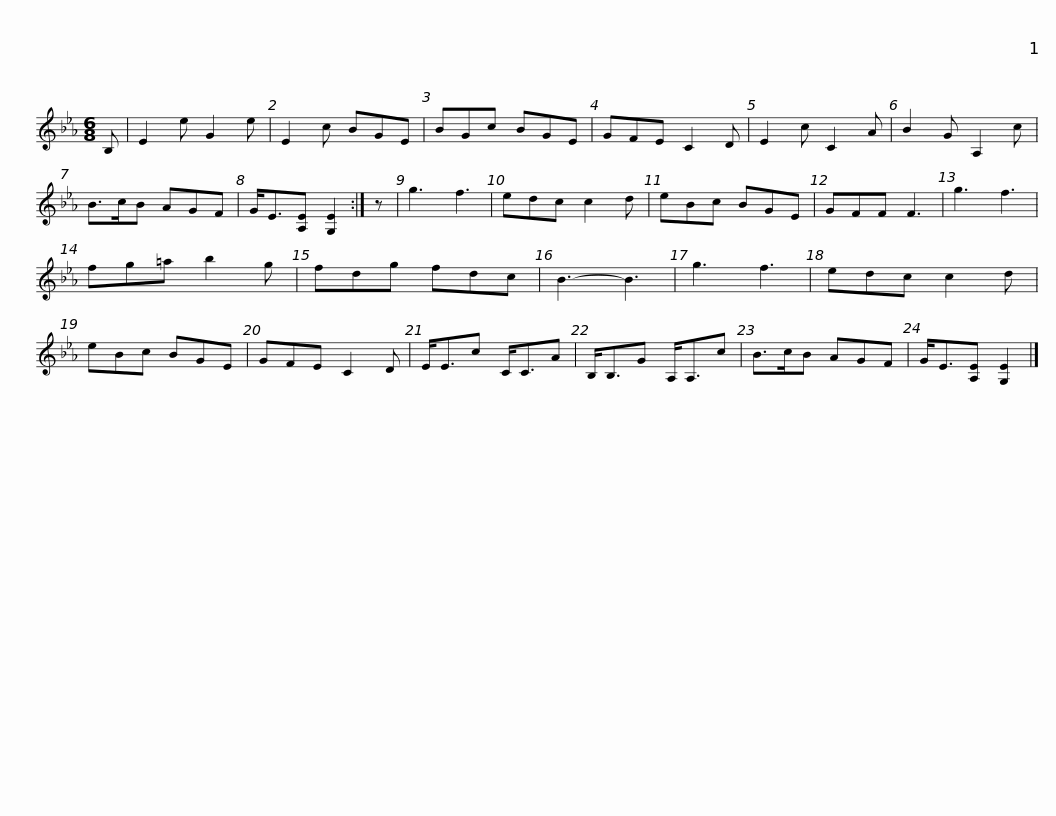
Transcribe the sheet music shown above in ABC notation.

X:1
L:1/8
M:6/8
I:linebreak $
K:Eb
V:1 treble
V:1
 B, | E2 e G2 e | E2 c BGE | BGc BGE | GFE C2 D | %5
 E2 c C2 A | B2 G A,2 c | B>cB AGF |$ G<E[A,E] [G,E]2 :| z | %10
 g3 f3 | edc c2 d | eBc BGE | GFF F3 | g3 f3 | %15
 fg=a b2 g | fdg fdc |$ B3- B3 | g3 f3 | edc c2 d | %20
 eBc BGE | GFE C2 D | E<Ec C<CA | B,<B,G A,<A,c | B>cB AGF |$ %25
 G<E[A,E] [G,E]2 |] %26
